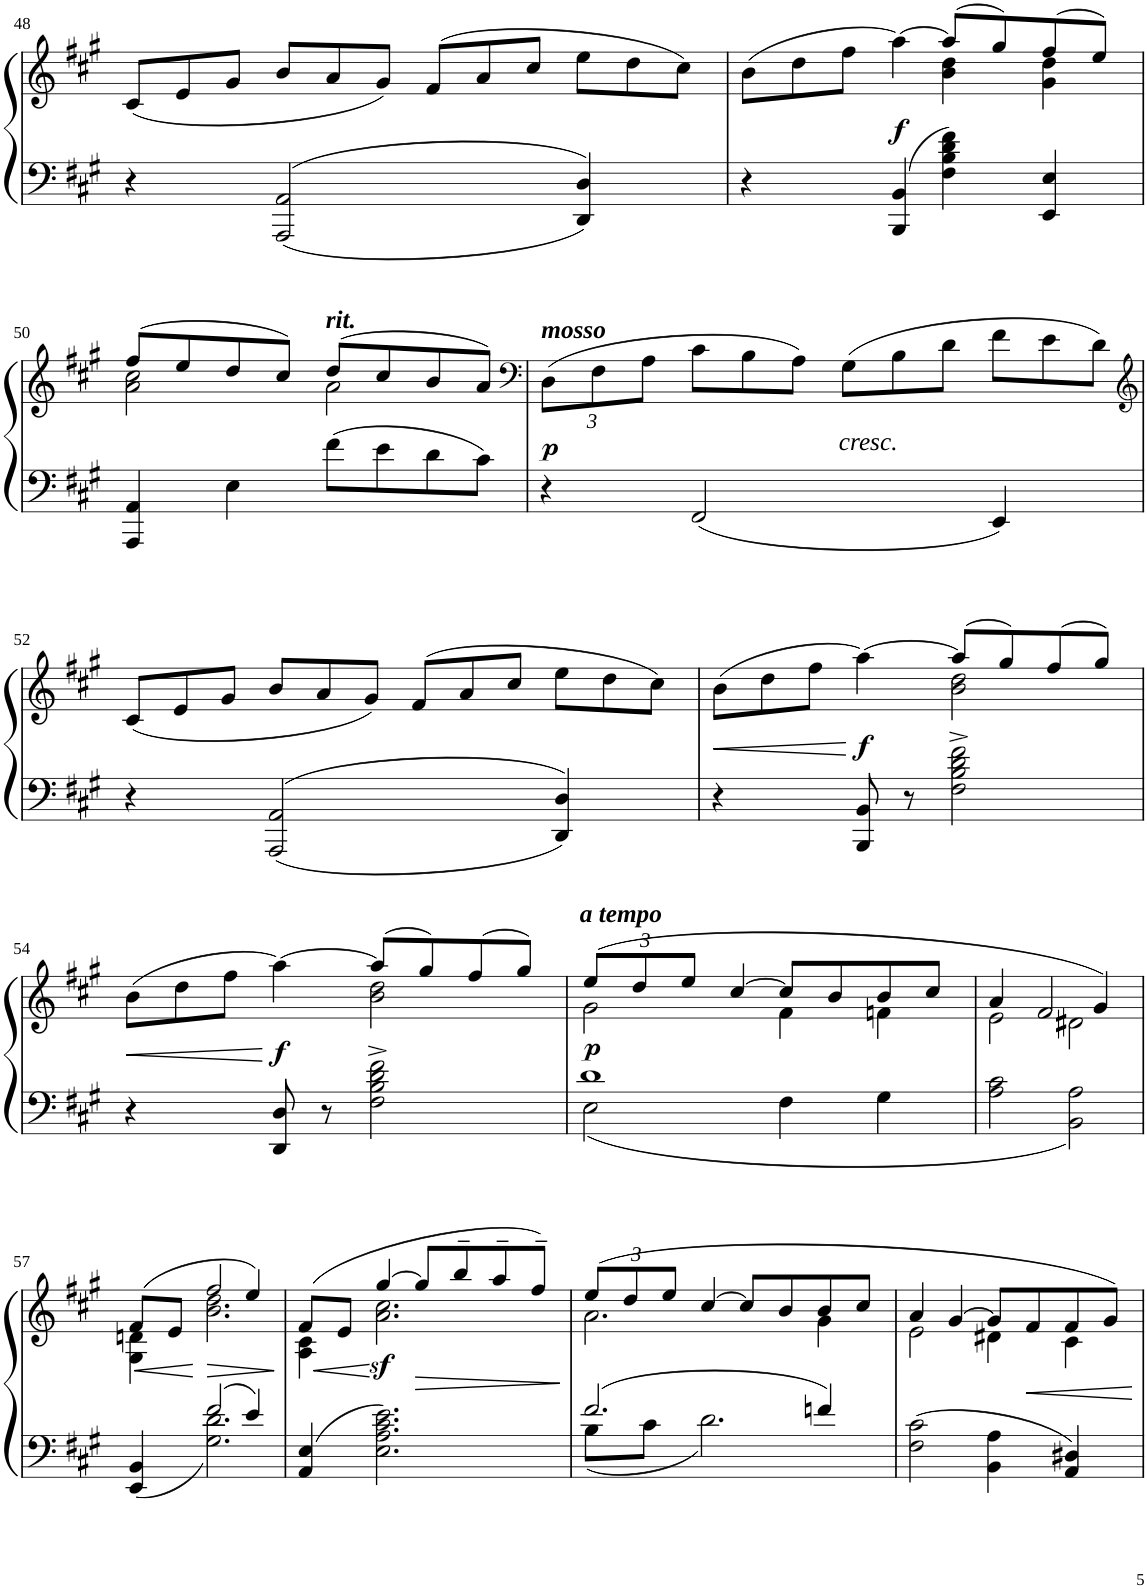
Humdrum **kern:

**kern	**kern	**dynam
*part1	*part1	*part1
*staff2	*staff1	*staff1/2
*I"Piano	*	*
*I'Pno	*	*
!!LO:PB:g=z
*clefF4	*clefG2	*
*k[f#c#g#]	*k[f#c#g#]	*
*M4/4	*M4/4	*
*	*Xtuplet	*
=48	=48	=48
4r	(12c#/L	.
.	12e/	.
.	12g#/J	.
2AAA/ 2AA/	12b/L	.
.	12a/	.
.	12g#/J)	.
.	(12f#/L	.
.	12a/	.
.	12cc#/J	.
4DD/ 4D/	12ee\L	.
.	12dd\	.
.	12cc#\J)	.
=49	=49	=49
*	*^	*
4r	(12b\L	2ryy	.
.	12dd\	.	.
.	12ff#\J	.	.
!	!	!	!LO:DY:b
4BBB/ 4BB/	[4aa\)	.	f
4F#\ 4B\ 4d\ 4f#\	(8aa/L]	4b\ 4dd\	.
.	8gg#/)	.	.
4EE/ 4E/	(8ff#/	4g#\ 4dd\	.
.	8ee/J)	.	.
!!LO:LB:g=z	!!
=50	=50	=50	=50
4AAA/ 4AA/	(8ff#/L	2a\ 2cc#\	.
.	8ee/	.	.
4E\	8dd/	.	.
.	8cc#/J)	.	.
!	!LO:TX:a:Bi:t=rit.	!	!
8f#\L	(8dd/L	2a\	.
8e\	8cc#/	.	.
8d\	8b/	.	.
8c#\J	8a/J)	.	.
*	*v	*v	*
=51	=51	=51
*	*clefF4	*
*	*tuplet	*
*	*Xbrackettup	*
!	!LO:TX:a:Bi:t=mosso	!
!	!	!LO:DY:b
4r	(12D\L	p
.	12F#\	.
.	12A\J	.
*	*Xtuplet	*
2FF#/	12c#\L	.
.	12B\	.
.	12A\J)	.
!	!LO:TX:a:i:t=cresc.	!
.	(12G#\L	.
.	12B\	.
.	12d\J	.
4EE/	12f#\L	.
.	12e\	.
.	12d\J)	.
!!LO:LB:g=z
=52	=52	=52
*	*clefG2	*
4r	(12c#/L	.
.	12e/	.
.	12g#/J	.
2AAA/ 2AA/	12b/L	.
.	12a/	.
.	12g#/J)	.
.	(12f#/L	.
.	12a/	.
.	12cc#/J	.
4DD/ 4D/	12ee\L	.
.	12dd\	.
.	12cc#\J)	.
=53	=53	=53
!	!	!LO:HP:b
*	*^	*
4r	(12b\L	2ryy	<
.	12dd\	.	.
.	12ff#\J	.	.
!	!	!	!LO:DY:n=1:b
8BBB/ 8BB/	[>4aa\)	.	[ f
8r	.	.	.
2F#\^ 2B\^ 2d\^ 2f#\^	(8aa/L]	2b\ 2dd\	.
.	8gg#/)	.	.
.	(8ff#/	.	.
.	8gg#/J)	.	.
!!LO:LB:g=z	!!
=54	=54	=54	=54
!	!	!	!LO:HP:b
4r	(12b\L	2ryy	<
.	12dd\	.	.
.	12ff#\J	.	.
!	!	!	!LO:DY:n=1:b
8DD/ 8D/	[>4aa\)	.	[ f
8r	.	.	.
2F#\^ 2B\^ 2d\^ 2f#\^	(8aa/L]	2b\ 2dd\	.
.	8gg#/)	.	.
.	(8ff#/	.	.
.	8gg#/J)	.	.
=55	=55	=55	=55
*^	*	*	*
*	*	*tuplet	*	*
!	!	!LO:TX:a:Bi:t=a tempo	!	!
!	!	!	!	!LO:DY:b
1d	2E\	(12ee/L	2g#\	p
.	.	12dd/	.	.
.	.	12ee/J	.	.
.	.	[4cc#/	.	.
.	4F#\	8cc#/L]	4f#\	.
.	.	8b/	.	.
.	4G#\	8b/	4fn\	.
.	.	8cc#/J	.	.
*v	*v	*	*	*
=56	=56	=56	=56
2A\ 2c#\	4a/	2e\	.
.	2f#/	.	.
2BB\ 2A\	.	2d#X\	.
.	4g#/)	.	.
!!LO:LB:g=z	!!
=57	=57	=57	=57
*^	*	*	*
!	!	!	!	!LO:HP:b
4EE/ 4BB/	4ryy	(8f#/L	4G#\ 4dn\	<
.	.	8e/J	.	.
!	!	!	!	!LO:HP:n=1:b
2f#/	2.G#\ 2.d\	2ff#/	2.b\ 2.dd\	[ >
4e/	.	4ee/)	.	.
*v	*v	*	*	*
*	*v	*v	*
.	.	]
=58	=58	=58
!	!	!LO:HP:b
*	*^	*
4AA/ 4E/	(8f#/L	4A\ 4c#\	<
.	8e/J	.	.
!	!	!	!LO:DY:n=1:b
2.E\ 2.A\ 2.c#\ 2.e\	[4gg#/	2.a\ 2.cc#\	[ sf
!	!	!	!LO:HP:b
.	8gg#/L]	.	>
.	8bb~/	.	.
.	8aa~/	.	.
.	8ff#~/J)	.	.
*	*v	*v	*
.	.	]
=59	=59	=59
*^	*^	*
2.f#/	8B\L	(12ee/L	2.a\	.
.	.	12dd/	.	.
.	8c#\J	.	.	.
.	.	12ee/J	.	.
.	2.d\	[4cc#/	.	.
.	.	8cc#/L]	.	.
.	.	8b/	.	.
4fn/	.	8b/	4g#\	.
.	.	8cc#/J	.	.
*v	*v	*	*	*
=60	=60	=60	=60
2F#\ 2c#\	4a/	2e\	.
.	[4g#/	.	.
4BB\ 4A\	8g#/L]	4d#X\	.
!	!	!	!LO:HP:b
.	8f#/	.	<
4AA/ 4D#X/	8f#/	4c#\	.
.	8g#/J)	.	.
*	*v	*v	*
.	.	[
=	=	=
*-	*-	*-
